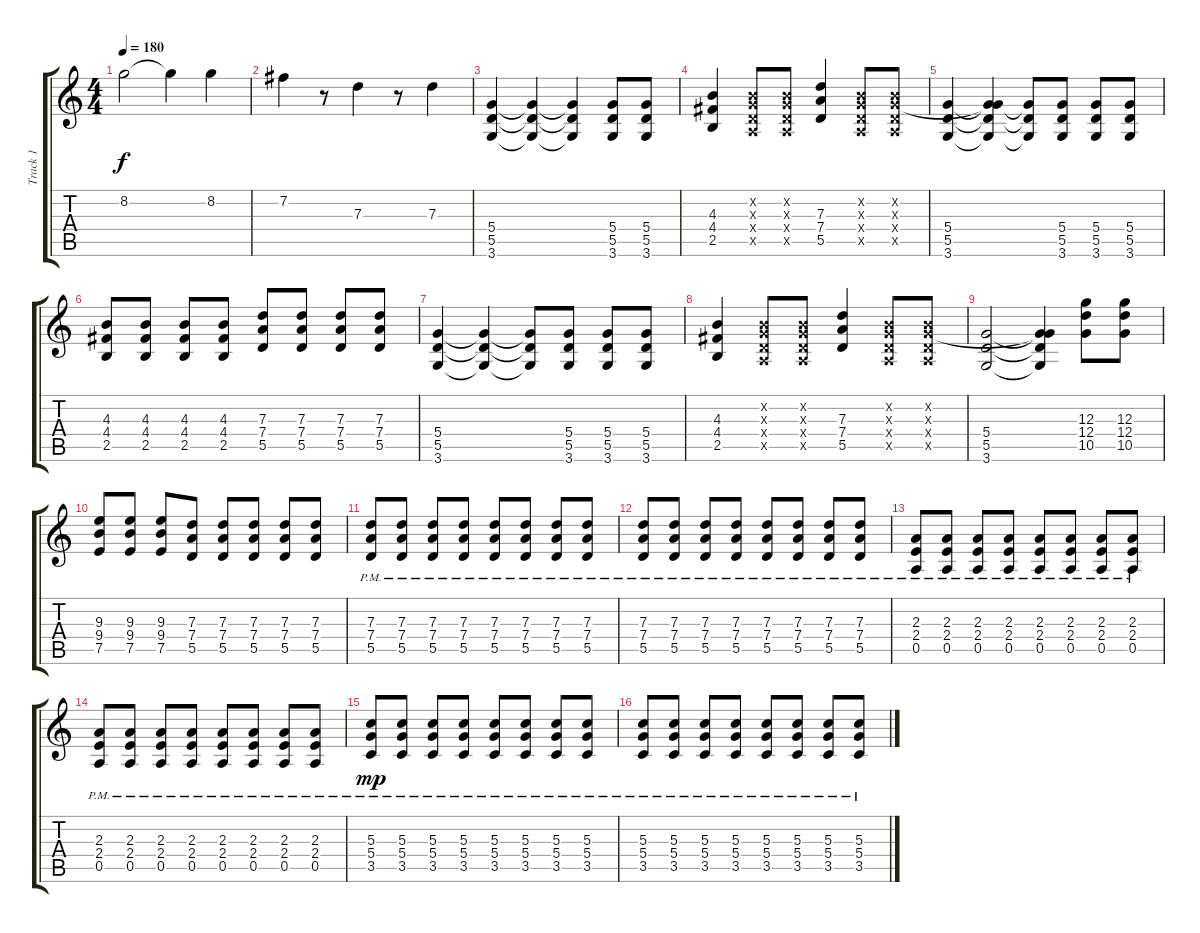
\track ("Track 1" "Track 1") {instrument overdrivenguitar}
\staff {score tabs}
\tuning (E4 B3 G3 D3 A2 E2) {hide}
\ts (4 4)
\tempo 180
\clef g2
\ks c
8.2.2{dy f} 8.2{t}.4 8.2.4 |
7.2.4 r.8 7.3.4 r.8 7.3.4 |
(5.4 5.5 3.6).4 (5.4{t} 5.5{t} 3.6{t}).4 (5.4{t} 5.5{t} 3.6{t}).4 (5.4 5.5 3.6).8 (5.4 5.5 3.6).8 |
(4.3 4.4 2.5).4 (0.2{x} 0.3{x} 0.4{x} 0.5{x}).8 (0.2{x} 0.3{x} 0.4{x} 0.5{x}).8 (7.3 7.4 5.5).4 (0.2{x} 0.3{x} 0.4{x} 0.5{x}).8 (0.2{x} 0.3{x} 0.4{x} 0.5{x}).8 |
(5.4 5.5 3.6).4 (0.3{t} 5.4{t} 5.5{t} 3.6{t}).4 (5.4{t} 5.5{t} 3.6{t}).8 (5.4 5.5 3.6).8 (5.4 5.5 3.6).8 (5.4 5.5 3.6).8 |
(4.3 4.4 2.5).8 (4.3 4.4 2.5).8 (4.3 4.4 2.5).8 (4.3 4.4 2.5).8 (7.3 7.4 5.5).8 (7.3 7.4 5.5).8 (7.3 7.4 5.5).8 (7.3 7.4 5.5).8 |
(5.4 5.5 3.6).4 (5.4{t} 5.5{t} 3.6{t}).4 (5.4{t} 5.5{t} 3.6{t}).8 (5.4 5.5 3.6).8 (5.4 5.5 3.6).8 (5.4 5.5 3.6).8 |
(4.3 4.4 2.5).4 (0.2{x} 0.3{x} 0.4{x} 0.5{x}).8 (0.2{x} 0.3{x} 0.4{x} 0.5{x}).8 (7.3 7.4 5.5).4 (0.2{x} 0.3{x} 0.4{x} 0.5{x}).8 (0.2{x} 0.3{x} 0.4{x} 0.5{x}).8 |
(5.4 5.5 3.6).2 (0.3{t} 5.4{t} 5.5{t} 3.6{t}).4 (12.3 12.4 10.5).8 (12.3 12.4 10.5).8 |
(9.3 9.4 7.5).8 (9.3 9.4 7.5).8 (9.3 9.4 7.5).8 (7.3 7.4 5.5).8 (7.3 7.4 5.5).8 (7.3 7.4 5.5).8 (7.3 7.4 5.5).8 (7.3 7.4 5.5).8 |
(7.3{pm} 7.4{pm} 5.5{pm}).8 (7.3{pm} 7.4{pm} 5.5{pm}).8 (7.3{pm} 7.4{pm} 5.5{pm}).8 (7.3{pm} 7.4{pm} 5.5{pm}).8 (7.3{pm} 7.4{pm} 5.5{pm}).8 (7.3{pm} 7.4{pm} 5.5{pm}).8 (7.3{pm} 7.4{pm} 5.5{pm}).8 (7.3{pm} 7.4{pm} 5.5{pm}).8 |
(7.3{pm} 7.4{pm} 5.5{pm}).8 (7.3{pm} 7.4{pm} 5.5{pm}).8 (7.3{pm} 7.4{pm} 5.5{pm}).8 (7.3{pm} 7.4{pm} 5.5{pm}).8 (7.3{pm} 7.4{pm} 5.5{pm}).8 (7.3{pm} 7.4{pm} 5.5{pm}).8 (7.3{pm} 7.4{pm} 5.5{pm}).8 (7.3{pm} 7.4{pm} 5.5{pm}).8 |
(2.3{pm} 2.4{pm} 0.5{pm}).8 (2.3{pm} 2.4{pm} 0.5{pm}).8 (2.3{pm} 2.4{pm} 0.5{pm}).8 (2.3{pm} 2.4{pm} 0.5{pm}).8 (2.3{pm} 2.4{pm} 0.5{pm}).8 (2.3{pm} 2.4{pm} 0.5{pm}).8 (2.3{pm} 2.4{pm} 0.5{pm}).8 (2.3{pm} 2.4{pm} 0.5{pm}).8 |
(2.3{pm} 2.4{pm} 0.5{pm}).8 (2.3{pm} 2.4{pm} 0.5{pm}).8 (2.3{pm} 2.4{pm} 0.5{pm}).8 (2.3{pm} 2.4{pm} 0.5{pm}).8 (2.3{pm} 2.4{pm} 0.5{pm}).8 (2.3{pm} 2.4{pm} 0.5{pm}).8 (2.3{pm} 2.4{pm} 0.5{pm}).8 (2.3{pm} 2.4{pm} 0.5{pm}).8 |
(5.3{pm} 5.4{pm} 3.5{pm}).8{dy mp} (5.3{pm} 5.4{pm} 3.5{pm}).8 (5.3{pm} 5.4{pm} 3.5{pm}).8 (5.3{pm} 5.4{pm} 3.5{pm}).8 (5.3{pm} 5.4{pm} 3.5{pm}).8 (5.3{pm} 5.4{pm} 3.5{pm}).8 (5.3{pm} 5.4{pm} 3.5{pm}).8 (5.3{pm} 5.4{pm} 3.5{pm}).8 |
(5.3{pm} 5.4{pm} 3.5{pm}).8 (5.3{pm} 5.4{pm} 3.5{pm}).8 (5.3{pm} 5.4{pm} 3.5{pm}).8 (5.3{pm} 5.4{pm} 3.5{pm}).8 (5.3{pm} 5.4{pm} 3.5{pm}).8 (5.3{pm} 5.4{pm} 3.5{pm}).8 (5.3{pm} 5.4{pm} 3.5{pm}).8 (5.3{pm} 5.4{pm} 3.5{pm}).8
